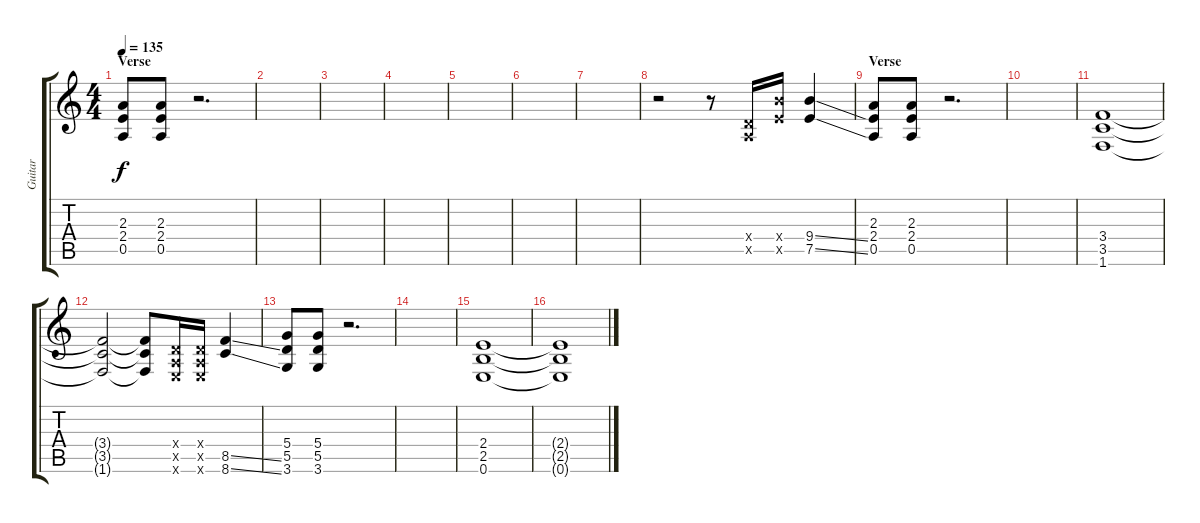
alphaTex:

\track ("Guitar" "Guitar") {instrument distortionguitar}
\staff {score tabs}
\tuning (E4 B3 G3 D3 A2 E2) {hide}
\ts (4 4)
\section ("" "Verse")
\tempo 135
\clef g2
\ks c
(2.3 2.4 0.5).8{dy f} (2.3 2.4 0.5).8 r.2{d} |
|
|
|
|
|
|
r.2 r.8 (0.4{x} 0.5{x}).16 (9.4{x} 7.5{x}).16 (9.4{ss} 7.5{ss}).4 |
\section ("" "Verse")
(2.3 2.4 0.5).8 (2.3 2.4 0.5).8 r.2{d} |
|
(3.4 3.5 1.6).1 |
(3.4{t} 3.5{t} 1.6{t}).2 (3.4{t} 3.5{t} 1.6{t}).8 (0.4{x} 0.5{x} 0.6{x}).16 (0.4{x} 0.5{x} 0.6{x}).16 (8.5{ss} 8.6{ss}).4 |
(5.4 5.5 3.6).8 (5.4 5.5 3.6).8 r.2{d} |
|
(2.4 2.5 0.6).1 |
(2.4{t} 2.5{t} 0.6{t}).1
